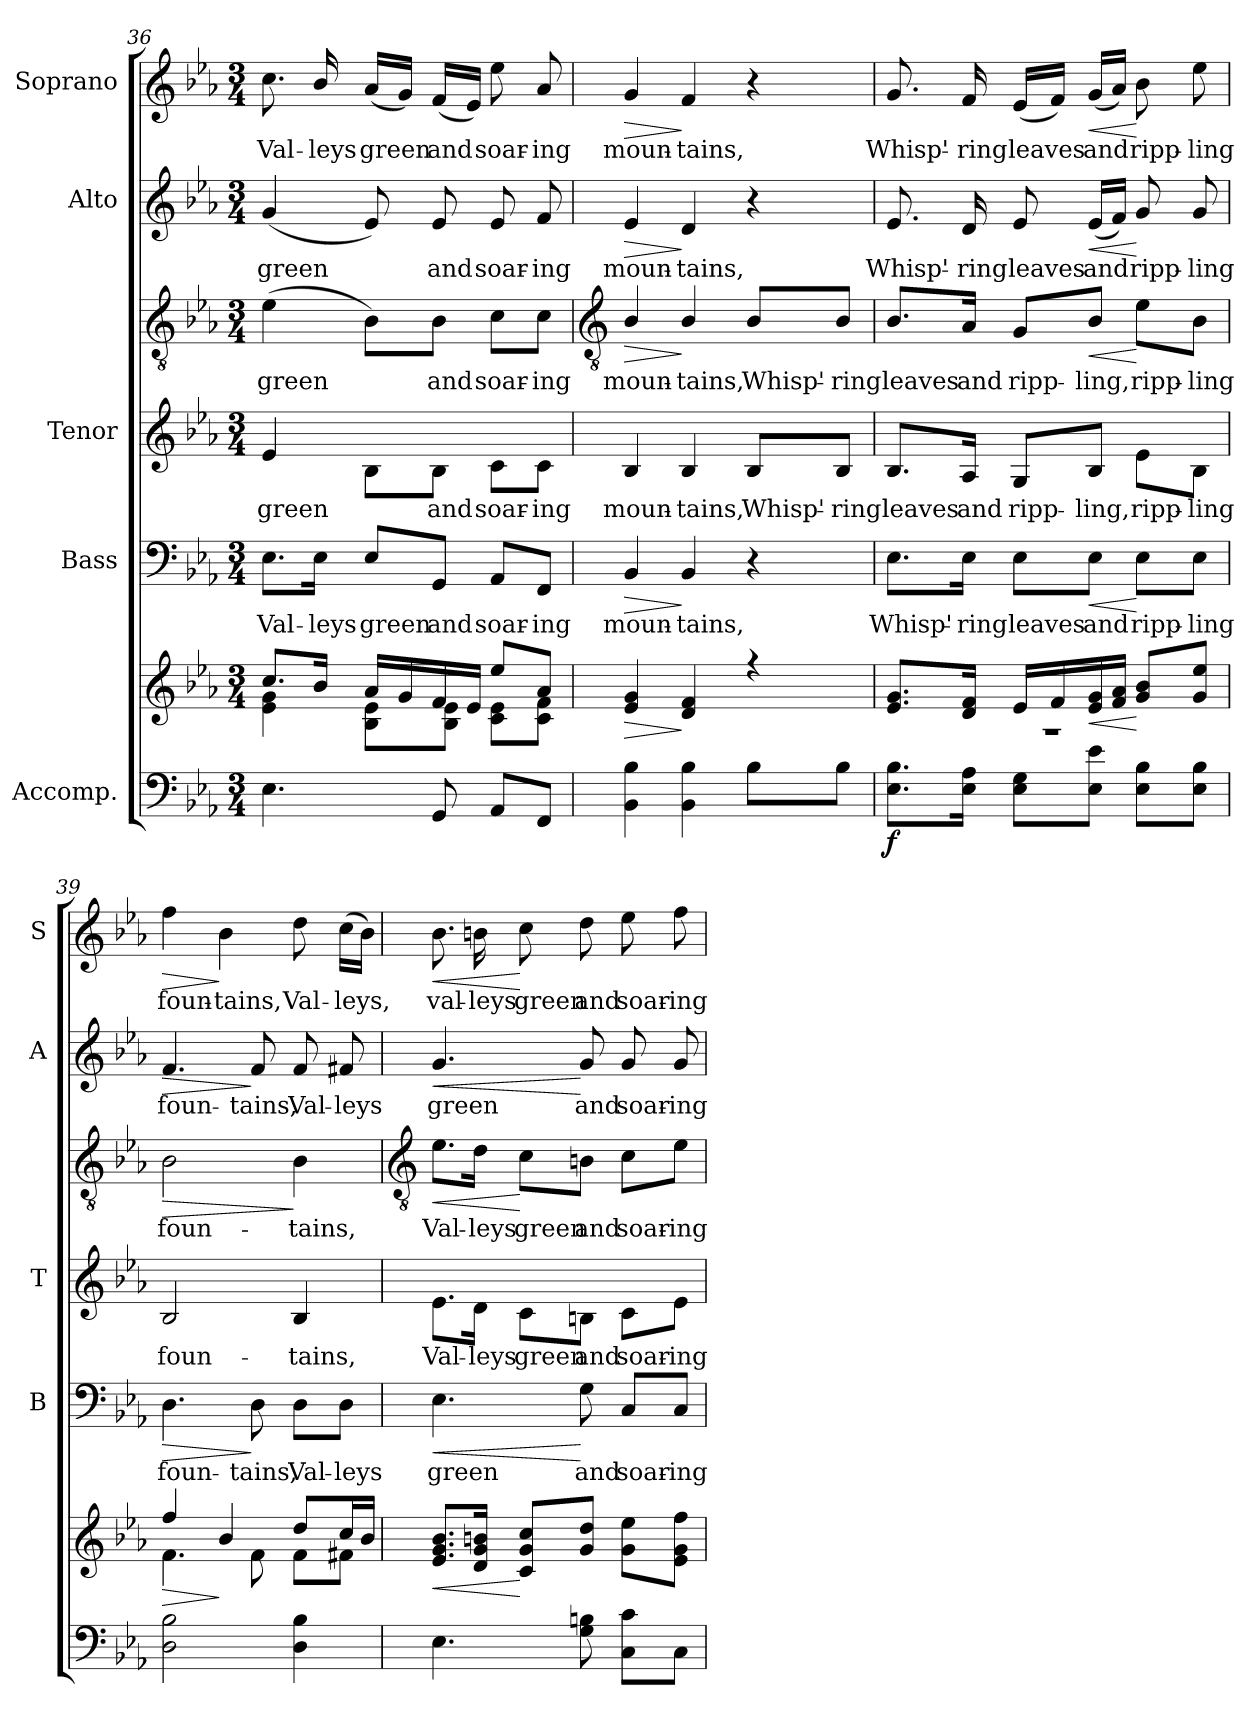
**kern	**kern	**dynam	**kern	**text	**dynam	**kern	**text	**kern	**text	**dynam	**kern	**text	**dynam	**kern	**text	**dynam
*part5	*part5	*part5	*part4	*part4	*part4	*part3	*part3	*part3	*part3	*part3	*part2	*part2	*part2	*part1	*part1	*part1
*staff7	*staff6	*staff6/7	*staff5	*staff5	*staff5	*staff4	*staff4	*staff3	*staff3	*staff3/4	*staff2	*staff2	*staff2	*staff1	*staff1	*staff1
*I"Accomp.	*	*	*I"Bass	*	*	*I"Tenor	*	*	*	*	*I"Alto	*	*	*I"Soprano	*	*
*	*	*	*I'B	*	*	*I'T	*	*	*	*	*I'A	*	*	*I'S	*	*
*clefF4	*clefG2	*	*clefF4	*	*	*	*	*clefGv2	*	*	*clefG2	*	*	*clefG2	*	*
*k[b-e-a-]	*k[b-e-a-]	*	*k[b-e-a-]	*	*	*k[b-e-a-]	*	*k[b-e-a-]	*	*	*k[b-e-a-]	*	*	*k[b-e-a-]	*	*
*E-:	*E-:	*	*E-:	*	*	*E-:	*	*E-:	*	*	*E-:	*	*	*E-:	*	*
*M3/4	*M3/4	*	*M3/4	*	*	*M3/4	*	*M3/4	*	*	*M3/4	*	*	*M3/4	*	*
=36	=36	=36	=36	=36	=36	=36	=36	=36	=36	=36	=36	=36	=36	=36	=36	=36
*	*^	*	*	*	*	*	*	*	*	*	*	*	*	*	*	*
!	!	!	!	!	!LO:LY:b	!	!	!LO:LY:b	!	!LO:LY:b	!	!	!LO:LY:b	!	!	!LO:LY:b	!
4.E-	8.cc/L	4e-\ 4g\	.	8.E-\L	Val-	.	4e-	green	(>4e-	green	.	(<4g	green	.	8.cc	Val-	.
!	!	!	!	!	!LO:LY:b	!	!	!	!	!	!	!	!	!	!	!LO:LY:b	!
.	16b-/J	.	.	16E-\Jk	-leys	.	.	.	.	.	.	.	.	.	16b-/	-leys	.
!	!	!	!	!	!LO:LY:b	!	!	!	!	!	!	!	!	!	!	!LO:LY:b	!
.	16a-/LL	8B-\ 8e-\L	.	8E-/L	green	.	8B-\L	.	8B-\L)	.	.	8e-)	.	.	(<16a-LL	green	.
.	16g/	.	.	.	.	.	.	.	.	.	.	.	.	.	16gJJ)	.	.
!	!	!	!	!	!LO:LY:b	!	!	!LO:LY:b	!	!LO:LY:b	!	!	!LO:LY:b	!	!	!LO:LY:b	!
8GG	16f/	8B-\ 8e-\J	.	8GG/J	and	.	8B-\J	and	8B-\J	and	.	8e-	and	.	(<16fLL	and	.
.	16e-/JJ	.	.	.	.	.	.	.	.	.	.	.	.	.	16e-JJ)	.	.
!	!	!	!	!	!LO:LY:b	!	!	!LO:LY:b	!	!LO:LY:b	!	!	!LO:LY:b	!	!	!LO:LY:b	!
8AA-L	8ee-/L	8c\ 8e-\L	.	8AA-/L	soar-	.	8c\L	soar-	8c\L	soar-	.	8e-	soar-	.	8ee-	soar-	.
!	!	!	!	!	!LO:LY:b	!	!	!LO:LY:b	!	!LO:LY:b	!	!	!LO:LY:b	!	!	!LO:LY:b	!
8FFJ	8a-/J	8c\ 8f\J	.	8FF/J	-ing	.	8c\J	-ing	8c\J	-ing	.	8f	-ing	.	8a-	-ing	.
!!LO:LB:g=z
=37	=37	=37	=37	=37	=37	=37	=37	=37	=37	=37	=37	=37	=37	=37	=37	=37	=37
*	*	*	*	*	*	*	*	*	*clefGv2	*	*	*	*	*	*	*	*
!	!	!LO:N:vis=1	!LO:HP:b	!	!LO:LY:b	!LO:HP:b	!	!LO:LY:b	!	!LO:LY:b	!LO:HP:b	!	!LO:LY:b	!LO:HP:b	!	!LO:LY:b	!LO:HP:b
4BB- 4B-	4e-/ 4g/	2.ryy	>	4BB-	moun-	>	4B-/	moun-	4B-/	moun-	>	4e-	moun-	>	4g	moun-	>
!	!	!	!	!	!LO:LY:b	!	!	!LO:LY:b	!	!LO:LY:b	!	!	!LO:LY:b	!	!	!LO:LY:b	!
4BB- 4B-	4d/ 4f/	.	]	4BB-	-tains,	]	4B-/	-tains,	4B-/	-tains,	]	4d	-tains,	]	4f	-tains,	]
!	!	!	!	!	!	!	!	!LO:LY:b	!	!LO:LY:b	!	!	!	!	!	!	!
8B-L	4r	.	.	4r	.	.	8B-/L	Whisp'-	8B-/L	Whisp'-	.	4r	.	.	4r	.	.
!	!	!	!	!	!	!	!	!LO:LY:b	!	!LO:LY:b	!	!	!	!	!	!	!
8B-J	.	.	.	.	.	.	8B-/J	-ring	8B-/J	-ring	.	.	.	.	.	.	.
=38	=38	=38	=38	=38	=38	=38	=38	=38	=38	=38	=38	=38	=38	=38	=38	=38	=38
!	!	!LO:N:vis=1	!LO:DY:b=2	!	!LO:LY:b	!	!	!LO:LY:b	!	!LO:LY:b	!	!	!LO:LY:b	!	!	!LO:LY:b	!
8.E- 8.B-L	8.e-/ 8.g/L	2.r	f	8.E-\L	Whisp'-	.	8.B-/L	leaves	8.B-/L	leaves	.	8.e-	Whisp'-	.	8.g	Whisp'-	.
!	!	!	!	!	!LO:LY:b	!	!	!LO:LY:b	!	!LO:LY:b	!	!	!LO:LY:b	!	!	!LO:LY:b	!
16E- 16A-J	16d/ 16f/J	.	.	16E-\Jk	-ring	.	16A-/Jk	and	16A-/Jk	and	.	16d	-ring	.	16f	-ring	.
!	!	!	!	!	!LO:LY:b	!	!	!LO:LY:b	!	!LO:LY:b	!	!	!LO:LY:b	!	!	!LO:LY:b	!
8E- 8GL	16e-/LL	.	.	8E-\L	leaves	.	8G/L	ripp-	8G/L	ripp-	.	8e-	leaves	.	(<16e-LL	leaves	.
.	16f/	.	.	.	.	.	.	.	.	.	.	.	.	.	16fJJ)	.	.
!	!	!	!LO:HP:b	!	!LO:LY:b	!LO:HP:b	!	!LO:LY:b	!	!LO:LY:b	!LO:HP:b	!	!LO:LY:b	!LO:HP:b	!	!LO:LY:b	!LO:HP:b
8E- 8e-J	16e-/ 16g/	.	<	8E-\J	and	<	8B-/J	-ling,	8B-/J	-ling,	<	(<16e-LL	and	<	(<16gLL	and	<
.	16f/ 16a-/JJ	.	.	.	.	.	.	.	.	.	.	16fJJ)	.	.	16a-JJ)	.	.
!	!	!	!	!	!LO:LY:b	!	!	!LO:LY:b	!	!LO:LY:b	!	!	!LO:LY:b	!	!	!LO:LY:b	!
8E- 8B-L	8g/ 8b-/L	.	[	8E-\L	ripp-	[	8e-\L	ripp-	8e-\L	ripp-	[	8g	ripp-	[	8b-	ripp-	[
!	!	!	!	!	!LO:LY:b	!	!	!LO:LY:b	!	!LO:LY:b	!	!	!LO:LY:b	!	!	!LO:LY:b	!
8E- 8B-J	8g/ 8ee-/J	.	.	8E-\J	-ling	.	8B-\J	-ling	8B-\J	-ling	.	8g	-ling	.	8ee-	-ling	.
=39	=39	=39	=39	=39	=39	=39	=39	=39	=39	=39	=39	=39	=39	=39	=39	=39	=39
!	!	!	!LO:HP:b	!	!LO:LY:b	!LO:HP:b	!	!LO:LY:b	!	!LO:LY:b	!LO:HP:b	!	!LO:LY:b	!LO:HP:b	!	!LO:LY:b	!LO:HP:b
2D 2B-	4ff/	4.f\	>	4.D	foun-	>	2B-	foun-	2B-	foun-	>	4.f	foun-	>	4ff	foun-	>
!	!	!	!	!	!	!	!	!	!	!	!	!	!	!	!	!LO:LY:b	!
.	4b-/	.	]	.	.	.	.	.	.	.	.	.	.	.	4b-	-tains,	]
!	!	!	!	!	!LO:LY:b	!	!	!	!	!	!	!	!LO:LY:b	!	!	!	!
.	.	8f\	.	8D	-tains,	]	.	.	.	.	.	8f	-tains,	]	.	.	.
!	!	!	!	!	!LO:LY:b	!	!	!LO:LY:b	!	!LO:LY:b	!	!	!LO:LY:b	!	!	!LO:LY:b	!
4D 4B-	8dd/L	8f\L	.	8D\L	Val-	.	4B-	-tains,	4B-	-tains,	]	8f	Val-	.	8dd	Val-	.
!	!	!	!	!	!LO:LY:b	!	!	!	!	!	!	!	!LO:LY:b	!	!	!LO:LY:b	!
.	16cc/L	8f#X\J	.	8D\J	-leys	.	.	.	.	.	.	8f#X	-leys	.	(>16ccLL	-leys,	.
.	16b-/JJ	.	.	.	.	.	.	.	.	.	.	.	.	.	16b-JJ)	.	.
*	*v	*v	*	*	*	*	*	*	*	*	*	*	*	*	*	*	*
!!LO:LB:g=z
=40	=40	=40	=40	=40	=40	=40	=40	=40	=40	=40	=40	=40	=40	=40	=40	=40
*	*	*	*	*	*	*	*	*clefGv2	*	*	*	*	*	*	*	*
!	!	!LO:HP:b	!	!LO:LY:b	!LO:HP:b	!	!LO:LY:b	!	!LO:LY:b	!LO:HP:b	!	!LO:LY:b	!LO:HP:b	!	!LO:LY:b	!LO:HP:b
4.E-	8.e- 8.g 8.b-L	<	4.E-	green	<	8.e-\L	Val-	8.e-\L	Val-	<	4.g	green	<	8.b-	val-	<
!	!	!	!	!	!	!	!LO:LY:b	!	!LO:LY:b	!	!	!	!	!	!LO:LY:b	!
.	16d 16g 16bnJ	.	.	.	.	16d\Jk	-leys	16d\Jk	-leys	.	.	.	.	16bn	-leys	.
!	!	!	!	!	!	!	!LO:LY:b	!	!LO:LY:b	!	!	!	!	!	!LO:LY:b	!
.	8c 8g 8ccL	[	.	.	.	8c\L	green	8c\L	green	[	.	.	.	8cc	green	[
!	!	!	!	!LO:LY:b	!	!	!LO:LY:b	!	!LO:LY:b	!	!	!LO:LY:b	!	!	!LO:LY:b	!
8G 8Bn	8g 8ddJ	.	8G	and	[	8Bn\J	and	8Bn\J	and	.	8g	and	[	8dd	and	.
!	!	!	!	!LO:LY:b	!	!	!LO:LY:b	!	!LO:LY:b	!	!	!LO:LY:b	!	!	!LO:LY:b	!
8C 8cL	8g 8ee-L	.	8C/L	soar-	.	8c\L	soar-	8c\L	soar-	.	8g	soar-	.	8ee-	soar-	.
!	!	!	!	!LO:LY:b	!	!	!LO:LY:b	!	!LO:LY:b	!	!	!LO:LY:b	!	!	!LO:LY:b	!
8CJ	8e- 8g 8ffJ	.	8C/J	-ing	.	8e-\J	-ing	8e-\J	-ing	.	8g	-ing	.	8ff	-ing	.
=	=	=	=	=	=	=	=	=	=	=	=	=	=	=	=	=
*-	*-	*-	*-	*-	*-	*-	*-	*-	*-	*-	*-	*-	*-	*-	*-	*-
